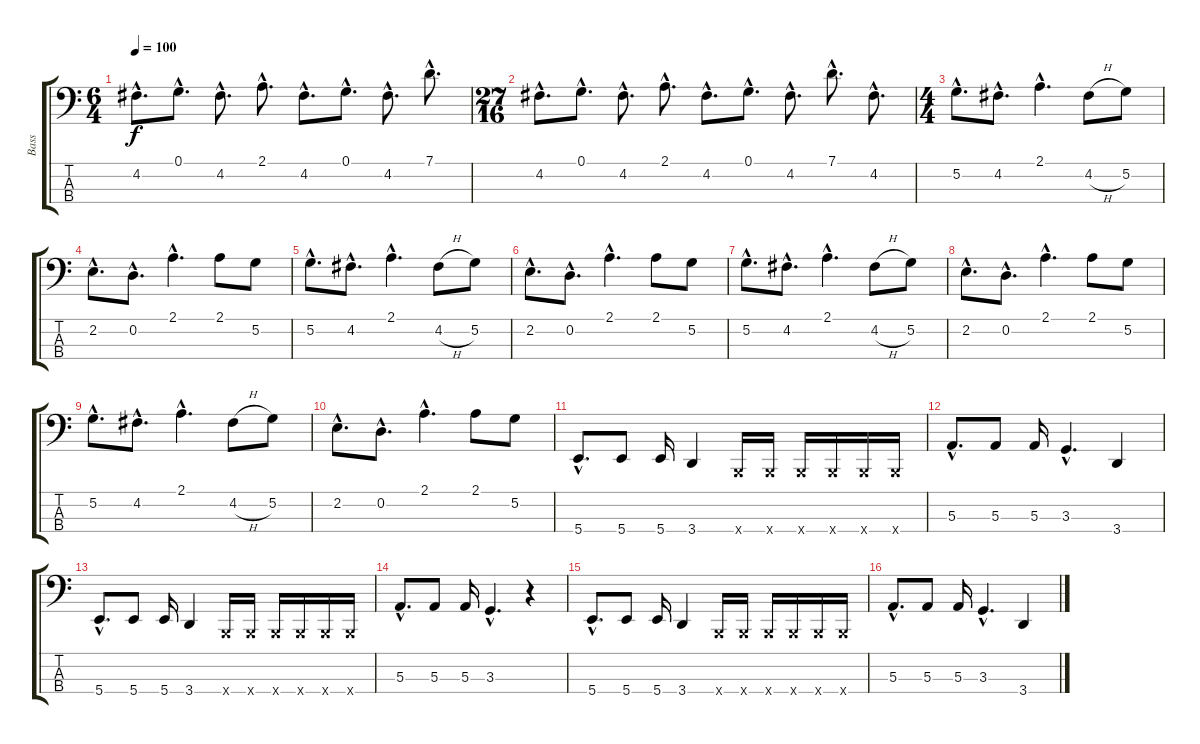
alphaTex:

\track ("Bass" "Bass") {instrument electricbassfinger}
\staff {score tabs}
\tuning (G2 D2 E1 B0) {hide}
\ts (6 4)
\tempo 100
\clef f4
\ks c
4.2{hac}.8{d dy f} 0.1{hac}.8{d} 4.2{hac}.8{d} 2.1{hac}.8{d} 4.2{hac}.8{d} 0.1{hac}.8{d} 4.2{hac}.8{d} 7.1{hac}.8{d} |
\ts (27 16)
4.2{hac}.8{d} 0.1{hac}.8{d} 4.2{hac}.8{d} 2.1{hac}.8{d} 4.2{hac}.8{d} 0.1{hac}.8{d} 4.2{hac}.8{d} 7.1{hac}.8{d} 4.2{hac}.8{d} |
\ts (4 4)
5.2{hac}.8{d} 4.2{hac}.8{d} 2.1{hac}.4{d} 4.2{h}.8 5.2.8 |
2.2{hac}.8{d} 0.2{hac}.8{d} 2.1{hac}.4{d} 2.1.8 5.2.8 |
5.2{hac}.8{d} 4.2{hac}.8{d} 2.1{hac}.4{d} 4.2{h}.8 5.2.8 |
2.2{hac}.8{d} 0.2{hac}.8{d} 2.1{hac}.4{d} 2.1.8 5.2.8 |
5.2{hac}.8{d} 4.2{hac}.8{d} 2.1{hac}.4{d} 4.2{h}.8 5.2.8 |
2.2{hac}.8{d} 0.2{hac}.8{d} 2.1{hac}.4{d} 2.1.8 5.2.8 |
5.2{hac}.8{d} 4.2{hac}.8{d} 2.1{hac}.4{d} 4.2{h}.8 5.2.8 |
2.2{hac}.8{d} 0.2{hac}.8{d} 2.1{hac}.4{d} 2.1.8 5.2.8 |
5.4{hac}.8{d} 5.4.8 5.4.16 3.4.4 0.4{x}.16 0.4{x}.16 0.4{x}.16 0.4{x}.16 0.4{x}.16 0.4{x}.16 |
5.3{hac}.8{d} 5.3.8 5.3.16 3.3{hac}.4{d} 3.4.4 |
5.4{hac}.8{d} 5.4.8 5.4.16 3.4.4 0.4{x}.16 0.4{x}.16 0.4{x}.16 0.4{x}.16 0.4{x}.16 0.4{x}.16 |
5.3{hac}.8{d} 5.3.8 5.3.16 3.3{hac}.4{d} r.4 |
5.4{hac}.8{d} 5.4.8 5.4.16 3.4.4 0.4{x}.16 0.4{x}.16 0.4{x}.16 0.4{x}.16 0.4{x}.16 0.4{x}.16 |
5.3{hac}.8{d} 5.3.8 5.3.16 3.3{hac}.4{d} 3.4.4
